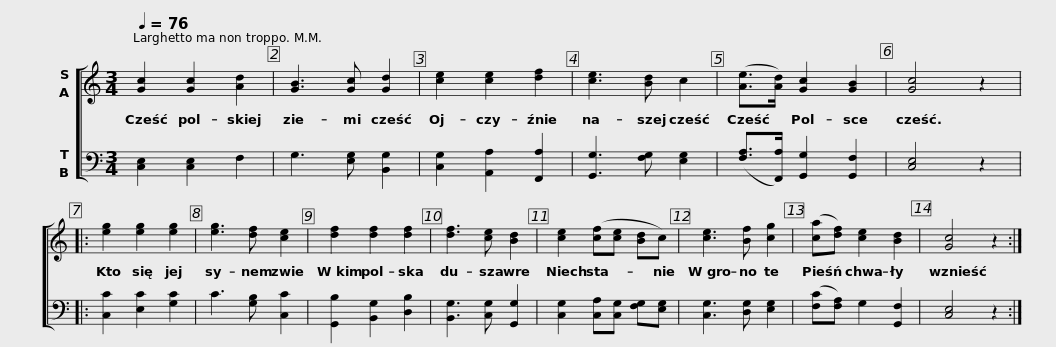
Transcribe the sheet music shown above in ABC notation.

X:1
%%score [ 1 2 ]
L:1/8
Q:1/4=76
M:3/4
I:linebreak $
K:C
V:1 treble
V:2 bass
V:1
 [Gc]2 [Gc]2 [Ad]2 | [GB]3 [Gc] [Gd]2 | [ce]2 [ce]2 [df]2 | [ce]3 [Bd] c2 |$ ([Ae]>[Ad]) [Gc]2 [GB]2 | %5
 [Gc]4 z2 |: [eg]2 [eg]2 [eg]2 | [eg]3 [df] [ce]2 | [df]2 [df]2 [df]2 |$ [df]3 [ce] [Bd]2 | %10
 [ce]2 ([cf][ce] [Bd]c) | [ce]3 [Bf] [cg]2 | ([ca][df]) [ce]2 [Bd]2 | [Gc]4 z2 :| %14
V:2
 [C,E,]2 [C,E,]2 F,2 | G,3 [E,G,] [B,,G,]2 | [C,G,]2 [A,,A,]2 [F,,A,]2 | [G,,G,]3 [F,G,] [E,G,]2 |$ ([F,A,]>[F,,A,]) [G,,G,]2 [G,,F,]2 | %5
 [C,E,]4 z2 |: [C,C]2 [E,C]2 [G,C]2 | C3 [G,B,] [C,C]2 | [G,,B,]2 [B,,G,]2 [D,B,]2 |$ [B,,G,]3 [C,G,] [G,,G,]2 | %10
 [C,G,]2 [C,A,][C,G,] [F,G,][E,G,] | [C,G,]3 [D,G,] [E,G,]2 | ([F,C][F,A,]) G,2 [G,,F,]2 | [C,E,]4 z2 :| %14
